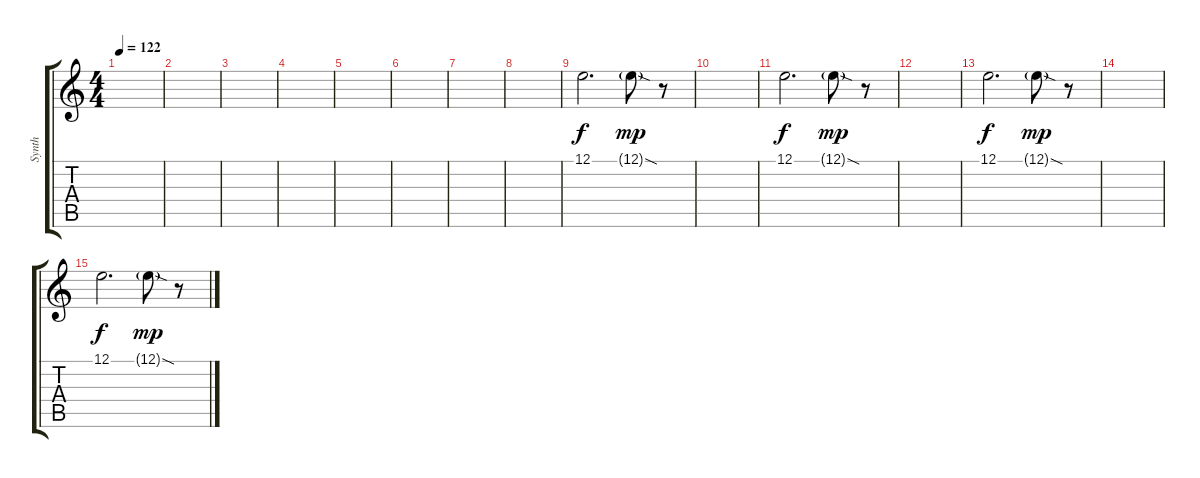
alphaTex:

\track ("Synth" "Synth") {instrument lead2sawtooth}
\staff {score tabs}
\tuning (E4 B3 G3 D3 A2 E2) {hide}
\ts (4 4)
\tempo 122
\clef g2
\ks c
|
|
|
|
|
|
|
|
12.1.2{d dy f} 12.1{sod g}.8{dy mp} r.8 |
|
12.1.2{d dy f} 12.1{sod g}.8{dy mp} r.8 |
|
12.1.2{d dy f} 12.1{sod g}.8{dy mp} r.8 |
|
12.1.2{d dy f} 12.1{sod g}.8{dy mp} r.8
